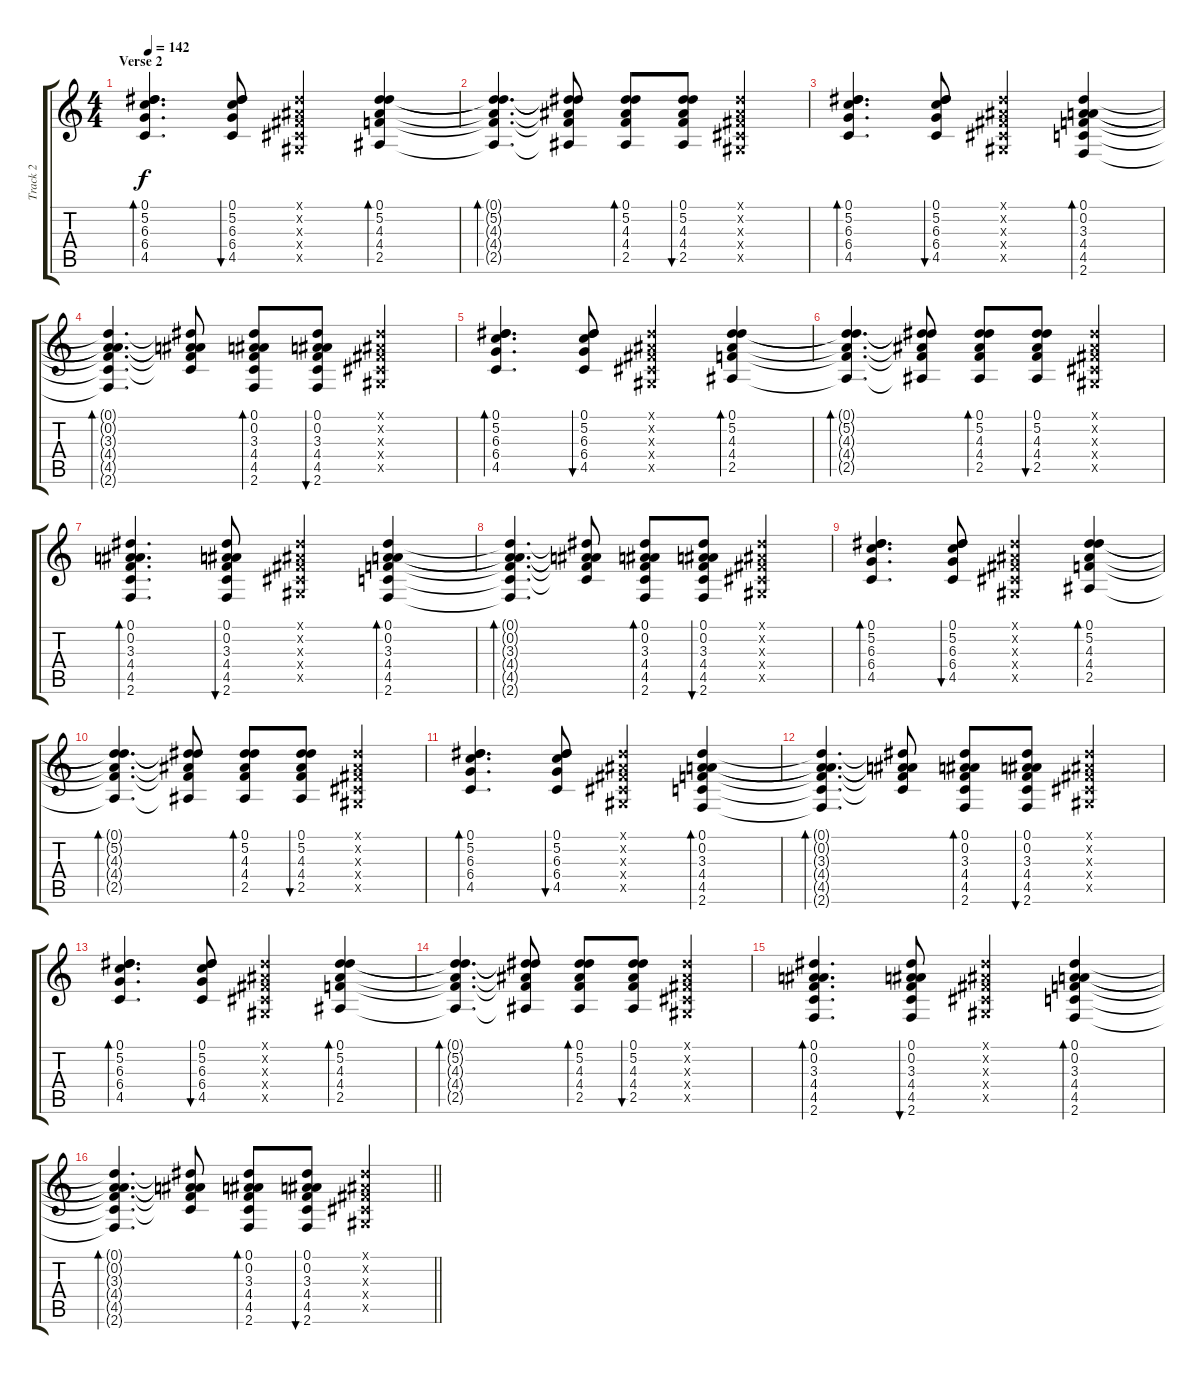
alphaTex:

\track ("Track 2" "Track 2") {instrument acousticguitarsteel}
\staff {score tabs}
\tuning (Eb4 Bb3 Gb3 Db3 Ab2 Eb2) {hide}
\ts (4 4)
\section ("" "Verse 2")
\tempo 142
\clef g2
\ks c
(0.1 5.2 6.3 6.4 4.5).4{d bd 60 dy f} (0.1 5.2 6.3 6.4 4.5).8{bu 60} (0.1{x} 0.2{x} 0.3{x} 0.4{x} 0.5{x}).4 (0.1 5.2 4.3 4.4 2.5).4{bd 60} |
(0.1{t} 5.2{t} 4.3{t} 4.4{t} 2.5{t}).4{d bd 60} (0.1{t} 5.2{t} 4.3{t} 4.4{t} 2.5{t}).8 (0.1 5.2 4.3 4.4 2.5).8{bd 60} (0.1 5.2 4.3 4.4 2.5).8{bu 60} (0.1{x} 0.2{x} 0.3{x} 0.4{x} 0.5{x}).4 |
(0.1 5.2 6.3 6.4 4.5).4{d bd 60} (0.1 5.2 6.3 6.4 4.5).8{bu 60} (0.1{x} 0.2{x} 0.3{x} 0.4{x} 0.5{x}).4 (0.1 0.2 3.3 4.4 4.5 2.6).4{bd 60} |
(0.1{t} 0.2{t} 3.3{t} 4.4{t} 4.5{t} 2.6{t}).4{d bd 60} (0.1{t} 0.2{t} 3.3{t} 4.4{t} 4.5{t}).8 (0.1 0.2 3.3 4.4 4.5 2.6).8{bd 60} (0.1 0.2 3.3 4.4 4.5 2.6).8{bu 60} (0.1{x} 0.2{x} 0.3{x} 0.4{x} 0.5{x}).4 |
(0.1 5.2 6.3 6.4 4.5).4{d bd 60} (0.1 5.2 6.3 6.4 4.5).8{bu 60} (0.1{x} 0.2{x} 0.3{x} 0.4{x} 0.5{x}).4 (0.1 5.2 4.3 4.4 2.5).4{bd 60} |
(0.1{t} 5.2{t} 4.3{t} 4.4{t} 2.5{t}).4{d bd 60} (0.1{t} 5.2{t} 4.3{t} 4.4{t} 2.5{t}).8 (0.1 5.2 4.3 4.4 2.5).8{bd 60} (0.1 5.2 4.3 4.4 2.5).8{bu 60} (0.1{x} 0.2{x} 0.3{x} 0.4{x} 0.5{x}).4 |
(0.1 0.2 3.3 4.4 4.5 2.6).4{d bd 60} (0.1 0.2 3.3 4.4 4.5 2.6).8{bu 60} (0.1{x} 0.2{x} 0.3{x} 0.4{x} 0.5{x}).4 (0.1 0.2 3.3 4.4 4.5 2.6).4{bd 60} |
(0.1{t} 0.2{t} 3.3{t} 4.4{t} 4.5{t} 2.6{t}).4{d bd 60} (0.1{t} 0.2{t} 3.3{t} 4.4{t} 4.5{t}).8 (0.1 0.2 3.3 4.4 4.5 2.6).8{bd 60} (0.1 0.2 3.3 4.4 4.5 2.6).8{bu 60} (0.1{x} 0.2{x} 0.3{x} 0.4{x} 0.5{x}).4 |
(0.1 5.2 6.3 6.4 4.5).4{d bd 60} (0.1 5.2 6.3 6.4 4.5).8{bu 60} (0.1{x} 0.2{x} 0.3{x} 0.4{x} 0.5{x}).4 (0.1 5.2 4.3 4.4 2.5).4{bd 60} |
(0.1{t} 5.2{t} 4.3{t} 4.4{t} 2.5{t}).4{d bd 60} (0.1{t} 5.2{t} 4.3{t} 4.4{t} 2.5{t}).8 (0.1 5.2 4.3 4.4 2.5).8{bd 60} (0.1 5.2 4.3 4.4 2.5).8{bu 60} (0.1{x} 0.2{x} 0.3{x} 0.4{x} 0.5{x}).4 |
(0.1 5.2 6.3 6.4 4.5).4{d bd 60} (0.1 5.2 6.3 6.4 4.5).8{bu 60} (0.1{x} 0.2{x} 0.3{x} 0.4{x} 0.5{x}).4 (0.1 0.2 3.3 4.4 4.5 2.6).4{bd 60} |
(0.1{t} 0.2{t} 3.3{t} 4.4{t} 4.5{t} 2.6{t}).4{d bd 60} (0.1{t} 0.2{t} 3.3{t} 4.4{t} 4.5{t}).8 (0.1 0.2 3.3 4.4 4.5 2.6).8{bd 60} (0.1 0.2 3.3 4.4 4.5 2.6).8{bu 60} (0.1{x} 0.2{x} 0.3{x} 0.4{x} 0.5{x}).4 |
(0.1 5.2 6.3 6.4 4.5).4{d bd 60} (0.1 5.2 6.3 6.4 4.5).8{bu 60} (0.1{x} 0.2{x} 0.3{x} 0.4{x} 0.5{x}).4 (0.1 5.2 4.3 4.4 2.5).4{bd 60} |
(0.1{t} 5.2{t} 4.3{t} 4.4{t} 2.5{t}).4{d bd 60} (0.1{t} 5.2{t} 4.3{t} 4.4{t} 2.5{t}).8 (0.1 5.2 4.3 4.4 2.5).8{bd 60} (0.1 5.2 4.3 4.4 2.5).8{bu 60} (0.1{x} 0.2{x} 0.3{x} 0.4{x} 0.5{x}).4 |
(0.1 0.2 3.3 4.4 4.5 2.6).4{d bd 60} (0.1 0.2 3.3 4.4 4.5 2.6).8{bu 60} (0.1{x} 0.2{x} 0.3{x} 0.4{x} 0.5{x}).4 (0.1 0.2 3.3 4.4 4.5 2.6).4{bd 60} |
\barLineRight lightlight
(0.1{t} 0.2{t} 3.3{t} 4.4{t} 4.5{t} 2.6{t}).4{d bd 60} (0.1{t} 0.2{t} 3.3{t} 4.4{t} 4.5{t}).8 (0.1 0.2 3.3 4.4 4.5 2.6).8{bd 60} (0.1 0.2 3.3 4.4 4.5 2.6).8{bu 60} (0.1{x} 0.2{x} 0.3{x} 0.4{x} 0.5{x}).4
